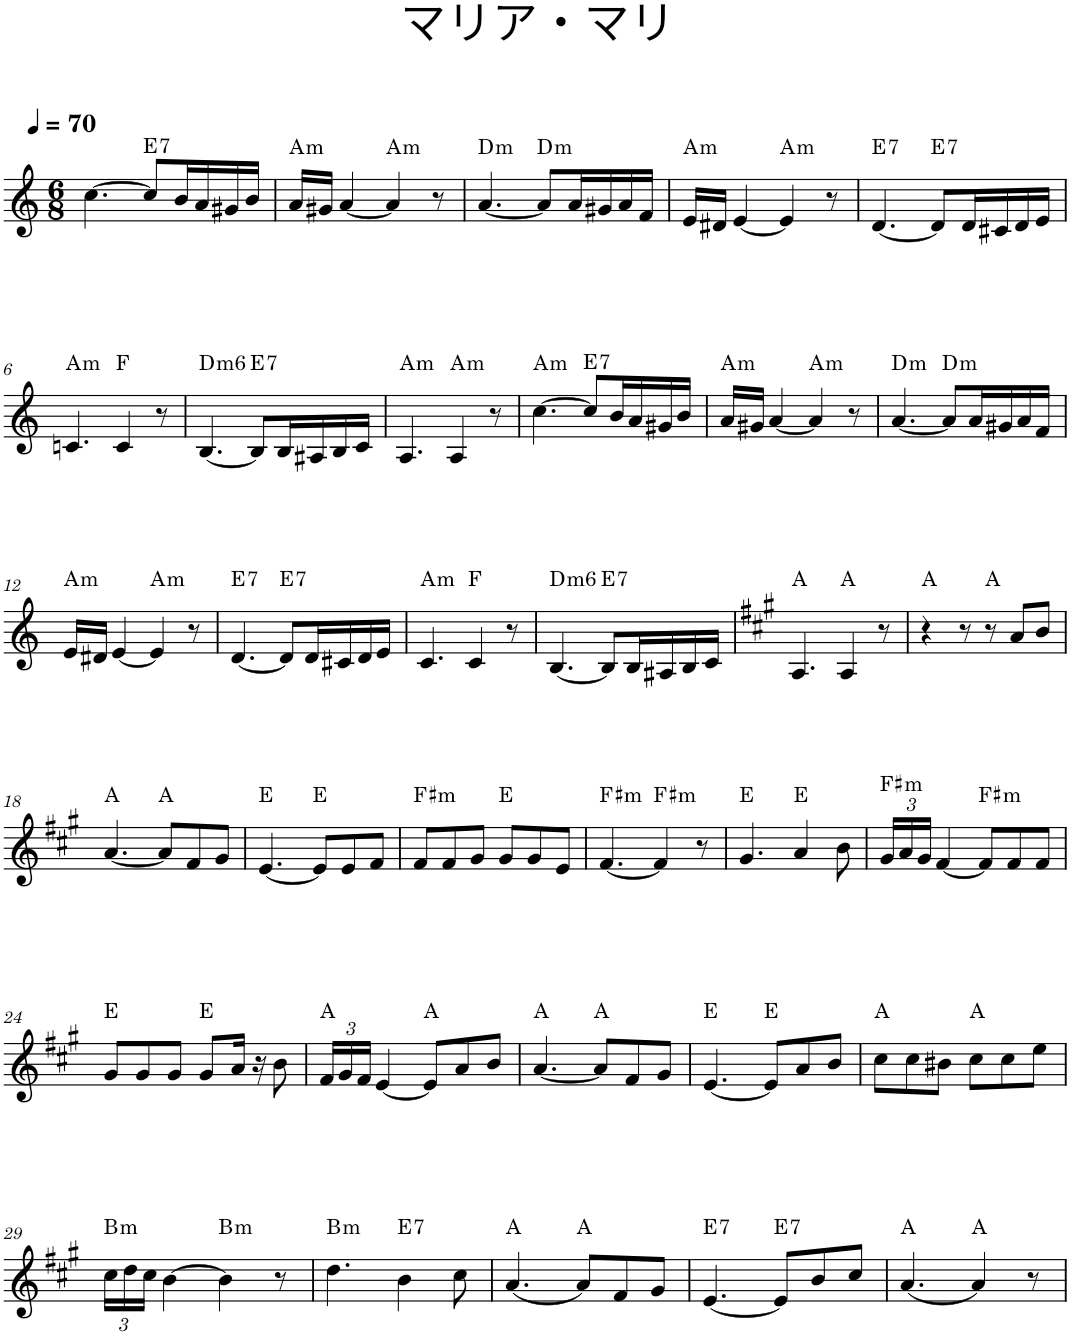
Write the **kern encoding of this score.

**kern	**harte
*part1	*part1
*staff1	*
*I"Piano	*
*I'Pno.	*
*clefG2	*
*k[]	*
*M6/8	*
*MM70	*
=1	=1
[4.cc\	.
!	!LO:H:kt=7
8cc/L]	E:7
16b/L	.
16a/	.
16g#X/	.
16b/JJ	.
=2	=2
!	!LO:H:kt=m
16a/LL	A:min
16g#X/JJ	.
[4a/	.
!	!LO:H:kt=m
4a/]	A:min
8r	.
=3	=3
!	!LO:H:kt=m
[4.a/	D:min
!	!LO:H:kt=m
8a/L]	D:min
16a/L	.
16g#X/	.
16a/	.
16f/JJ	.
=4	=4
!	!LO:H:kt=m
16e/LL	A:min
16d#X/JJ	.
[4e/	.
!	!LO:H:kt=m
4e/]	A:min
8r	.
=5	=5
!	!LO:H:kt=7
[4.d/	E:7
!	!LO:H:kt=7
8d/L]	E:7
16d/L	.
16c#X/	.
16d/	.
16e/JJ	.
!!LO:LB:g=z
=6	=6
!	!LO:H:kt=m
4.cn/	A:min
4c/	F:maj
8r	.
=7	=7
!	!LO:H:kt=m6
[4.B/	D:min6
!	!LO:H:kt=7
8B/L]	E:7
16B/L	.
16A#X/	.
16B/	.
16c/JJ	.
=8	=8
!	!LO:H:kt=m
4.A/	A:min
!	!LO:H:kt=m
4A/	A:min
8r	.
=9	=9
!	!LO:H:kt=m
[4.cc\	A:min
!	!LO:H:kt=7
8cc/L]	E:7
16b/L	.
16a/	.
16g#X/	.
16b/JJ	.
=10	=10
!	!LO:H:kt=m
16a/LL	A:min
16g#X/JJ	.
[4a/	.
!	!LO:H:kt=m
4a/]	A:min
8r	.
=11	=11
!	!LO:H:kt=m
[4.a/	D:min
!	!LO:H:kt=m
8a/L]	D:min
16a/L	.
16g#X/	.
16a/	.
16f/JJ	.
!!LO:LB:g=z
=12	=12
!	!LO:H:kt=m
16e/LL	A:min
16d#X/JJ	.
[4e/	.
!	!LO:H:kt=m
4e/]	A:min
8r	.
=13	=13
!	!LO:H:kt=7
[4.d/	E:7
!	!LO:H:kt=7
8d/L]	E:7
16d/L	.
16c#X/	.
16d/	.
16e/JJ	.
=14	=14
!	!LO:H:kt=m
4.c/	A:min
4c/	F:maj
8r	.
=15	=15
!	!LO:H:kt=m6
[4.B/	D:min6
!	!LO:H:kt=7
8B/L]	E:7
16B/L	.
16A#X/	.
16B/	.
16c/JJ	.
=16	=16
*k[f#c#g#]	*
*A:	*
4.A/	A:maj
4A/	A:maj
8r	.
=17	=17
4r	A:maj
8r	.
8r	A:maj
8a/L	.
8b/J	.
!!LO:LB:g=z
=18	=18
[4.a/	A:maj
8a/L]	A:maj
8f#/	.
8g#/J	.
=19	=19
[4.e/	E:maj
8e/L]	E:maj
8e/	.
8f#/J	.
=20	=20
!	!LO:H:kt=♯m
8f#/L	.
8f#/	.
8g#/J	.
8g#/L	E:maj
8g#/	.
8e/J	.
=21	=21
!	!LO:H:kt=♯m
[4.f#/	.
!	!LO:H:kt=♯m
4f#/]	.
8r	.
=22	=22
4.g#/	E:maj
4a/	E:maj
8b\	.
=23	=23
*Xbrackettup	*
!	!LO:H:kt=m
24g#/LL	F#:min
24a/	.
24g#/JJ	.
[4f#/	.
!	!LO:H:kt=m
8f#/L]	F#:min
8f#/	.
8f#/J	.
!!LO:LB:g=z
=24	=24
8g#/L	E:maj
8g#/	.
8g#/J	.
8g#/L	E:maj
16a/Jk	.
16r	.
8b\	.
=25	=25
24f#/LL	A:maj
24g#/	.
24f#/JJ	.
[4e/	.
8e/L]	A:maj
8a/	.
8b/J	.
=26	=26
[4.a/	A:maj
8a/L]	A:maj
8f#/	.
8g#/J	.
=27	=27
[4.e/	E:maj
8e/L]	E:maj
8a/	.
8b/J	.
=28	=28
8cc#\L	A:maj
8cc#\	.
8b#X\J	.
8cc#\L	A:maj
8cc#\	.
8ee\J	.
!!LO:LB:g=z
=29	=29
!	!LO:H:kt=m
24cc#\LL	B:min
24dd\	.
24cc#\JJ	.
[4b\	.
!	!LO:H:kt=m
4b\]	B:min
8r	.
=30	=30
!	!LO:H:kt=m
4.dd\	B:min
!	!LO:H:kt=7
4b\	E:7
8cc#\	.
=31	=31
[4.a/	A:maj
8a/L]	A:maj
8f#/	.
8g#/J	.
=32	=32
!	!LO:H:kt=7
[4.e/	E:7
!	!LO:H:kt=7
8e/L]	E:7
8b/	.
8cc#/J	.
=33	=33
[4.a/	A:maj
4a/]	A:maj
8r	.
=	=
*-	*-
